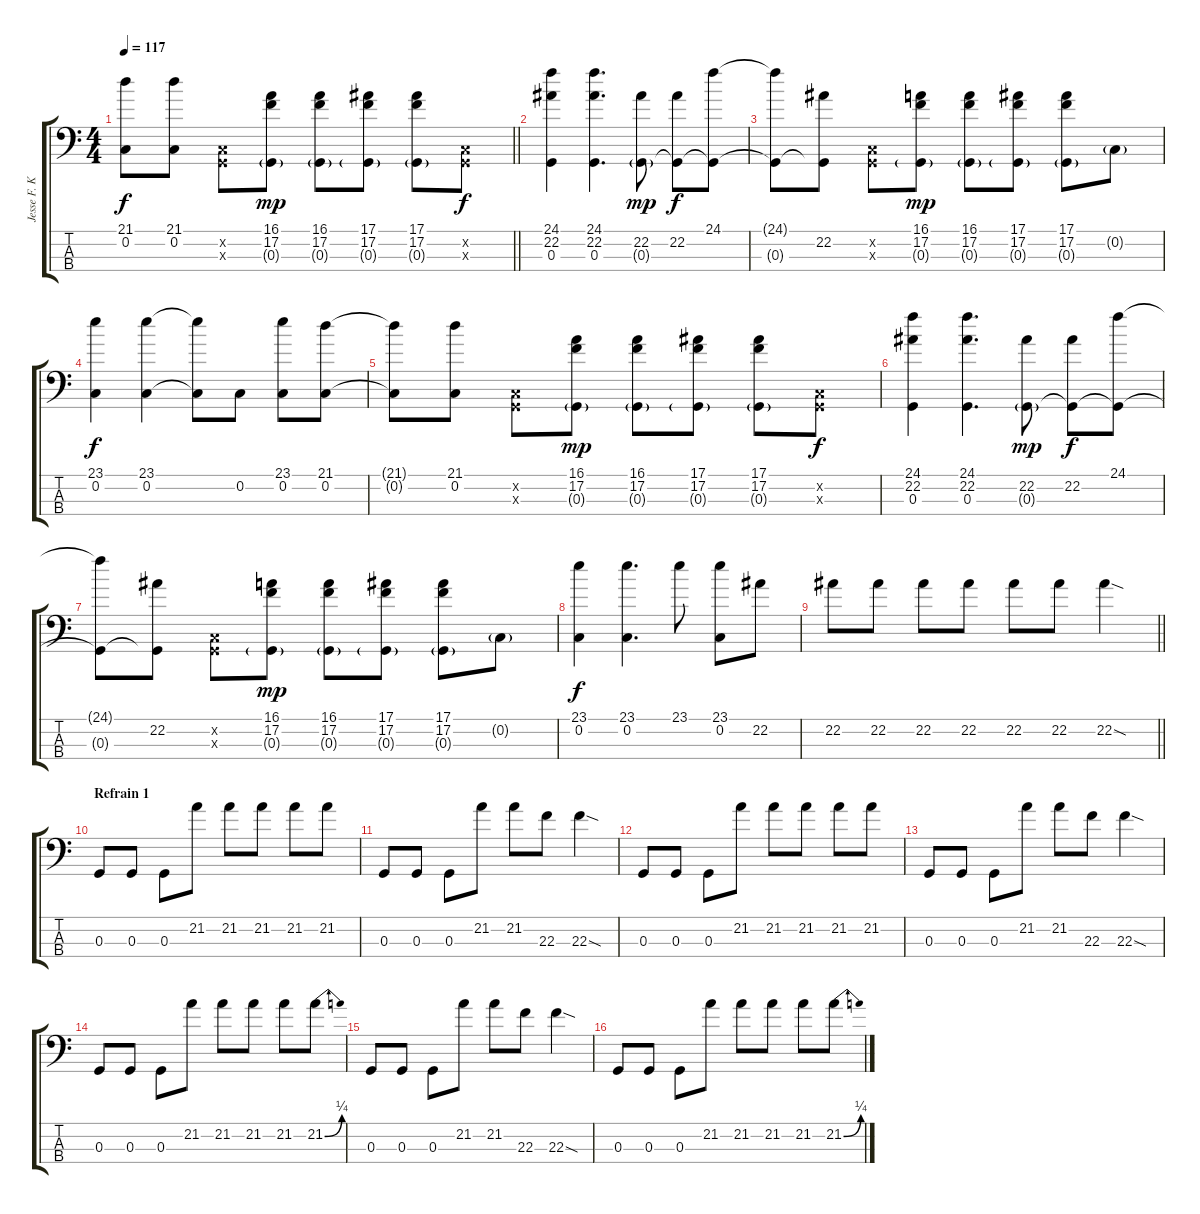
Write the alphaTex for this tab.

\track ("Jesse F. Keeler" "Jesse F. K") {instrument overdrivenguitar}
\staff {score tabs}
\tuning (F2 C2 G1 D1) {hide}
\ts (4 4)
\tempo 117
\clef f4
\barLineRight lightlight
\ks c
(21.1{t} 0.2{t}).8{dy f} (21.1 0.2).8 (0.2{x} 0.3{x}).8 (16.1 17.2 0.3{g}).8{dy mp} (16.1 17.2 0.3{g}).8 (17.1 17.2 0.3{g}).8 (17.1 17.2 0.3{g}).8 (0.2{x} 0.3{x}).8{dy f} |
(24.1 22.2 0.3).4 (24.1 22.2 0.3).4{d} (22.2 0.3{g}).8{dy mp} (22.2 0.3{t}).8{dy f} (24.1 0.3{t}).8 |
(24.1{t} 0.3{t}).8 (22.2 0.3{t}).8 (0.2{x} 0.3{x}).8 (16.1 17.2 0.3{g}).8{dy mp} (16.1 17.2 0.3{g}).8 (17.1 17.2 0.3{g}).8 (17.1 17.2 0.3{g}).8 0.2{g}.8 |
(23.1 0.2).4{dy f} (23.1 0.2).4 (23.1{t} 0.2{t}).8 0.2.8 (23.1 0.2).8 (21.1 0.2).8 |
(21.1{t} 0.2{t}).8 (21.1 0.2).8 (0.2{x} 0.3{x}).8 (16.1 17.2 0.3{g}).8{dy mp} (16.1 17.2 0.3{g}).8 (17.1 17.2 0.3{g}).8 (17.1 17.2 0.3{g}).8 (0.2{x} 0.3{x}).8{dy f} |
(24.1 22.2 0.3).4 (24.1 22.2 0.3).4{d} (22.2 0.3{g}).8{dy mp} (22.2 0.3{t}).8{dy f} (24.1 0.3{t}).8 |
(24.1{t} 0.3{t}).8 (22.2 0.3{t}).8 (0.2{x} 0.3{x}).8 (16.1 17.2 0.3{g}).8{dy mp} (16.1 17.2 0.3{g}).8 (17.1 17.2 0.3{g}).8 (17.1 17.2 0.3{g}).8 0.2{g}.8 |
(23.1 0.2).4{dy f} (23.1 0.2).4{d} 23.1.8 (23.1 0.2).8 22.2.8 |
\barLineRight lightlight
22.2.8 22.2.8 22.2.8 22.2.8 22.2.8 22.2.8 22.2{sod}.4 |
\section ("" "Refrain 1")
0.3.8 0.3.8 0.3.8 21.2.8 21.2.8 21.2.8 21.2.8 21.2.8 |
0.3.8 0.3.8 0.3.8 21.2.8 21.2.8 22.3.8 22.3{sod}.4 |
0.3.8 0.3.8 0.3.8 21.2.8 21.2.8 21.2.8 21.2.8 21.2.8 |
0.3.8 0.3.8 0.3.8 21.2.8 21.2.8 22.3.8 22.3{sod}.4 |
0.3.8 0.3.8 0.3.8 21.2.8 21.2.8 21.2.8 21.2.8 21.2{be (bend 0 0 60 1)}.8 |
0.3.8 0.3.8 0.3.8 21.2.8 21.2.8 22.3.8 22.3{sod}.4 |
0.3.8 0.3.8 0.3.8 21.2.8 21.2.8 21.2.8 21.2.8 21.2{be (bend 0 0 60 1)}.8
